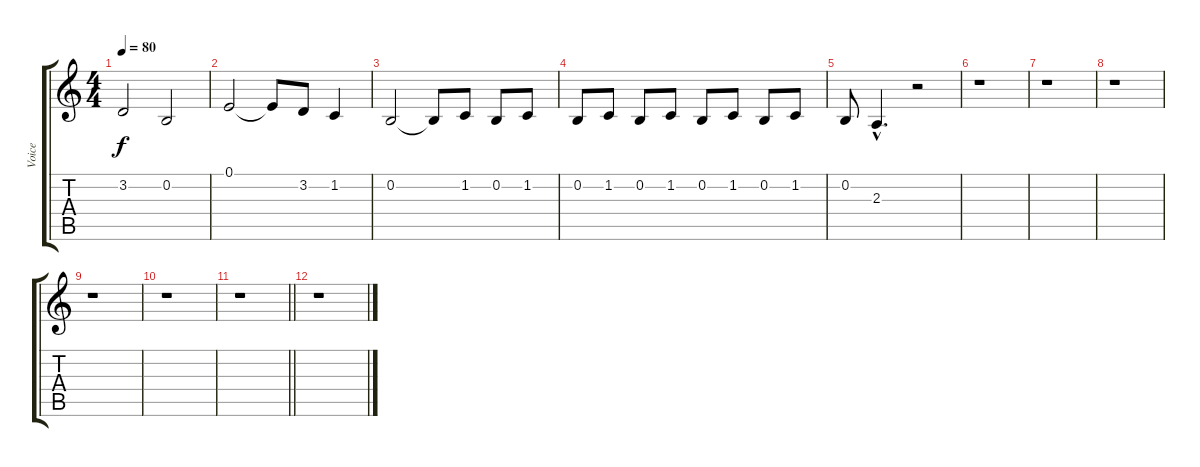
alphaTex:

\track ("Voice" "Voice") {instrument tenorsax}
\staff {score tabs}
\tuning (E4 B3 G3 D3 A2 E2) {hide}
\ts (4 4)
\tempo 80
\clef g2
\ks c
3.2.2{dy f} 0.2.2 |
0.1.2 0.1{t}.8 3.2.8 1.2.4 |
0.2.2 0.2{t}.8 1.2.8 0.2.8 1.2.8 |
0.2.8 1.2.8 0.2.8 1.2.8 0.2.8 1.2.8 0.2.8 1.2.8 |
0.2.8 2.3{hac}.4{d} r.2 |
r.1 |
r.1 |
r.1 |
r.1 |
r.1 |
\barLineRight lightlight
r.1 |
r.1
